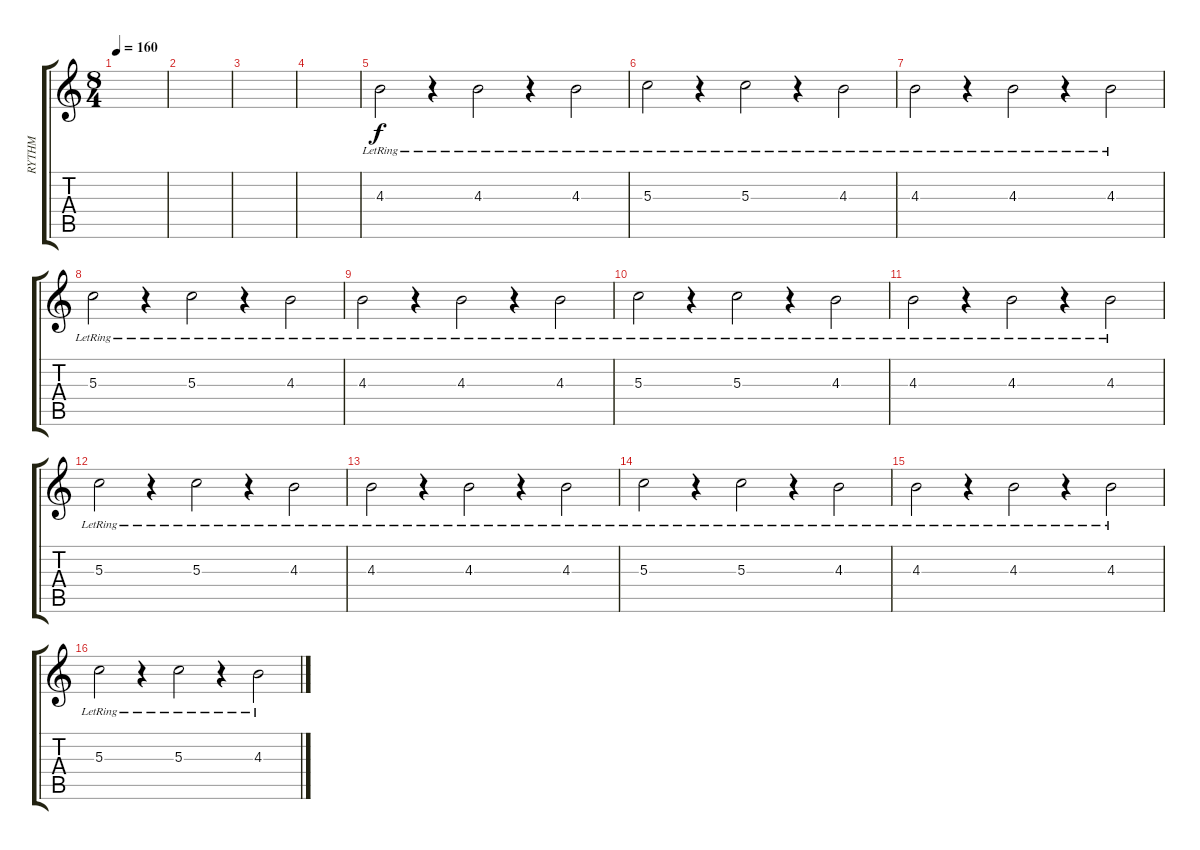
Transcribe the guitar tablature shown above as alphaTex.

\track ("RYTHM" "RYTHM") {instrument acousticguitarsteel}
\staff {score tabs}
\tuning (E4 B3 G3 D3 A2 E2) {hide}
\ts (8 4)
\tempo 160
\clef g2
\ks c
|
|
|
|
4.3{lr}.2 r.4 4.3{lr}.2 r.4 4.3{lr}.2 |
5.3{lr}.2 r.4 5.3{lr}.2 r.4 4.3{lr}.2 |
4.3{lr}.2 r.4 4.3{lr}.2 r.4 4.3{lr}.2 |
5.3{lr}.2 r.4 5.3{lr}.2 r.4 4.3{lr}.2 |
4.3{lr}.2 r.4 4.3{lr}.2 r.4 4.3{lr}.2 |
5.3{lr}.2 r.4 5.3{lr}.2 r.4 4.3{lr}.2 |
4.3{lr}.2 r.4 4.3{lr}.2 r.4 4.3{lr}.2 |
5.3{lr}.2 r.4 5.3{lr}.2 r.4 4.3{lr}.2 |
4.3{lr}.2 r.4 4.3{lr}.2 r.4 4.3{lr}.2 |
5.3{lr}.2 r.4 5.3{lr}.2 r.4 4.3{lr}.2 |
4.3{lr}.2 r.4 4.3{lr}.2 r.4 4.3{lr}.2 |
5.3{lr}.2 r.4 5.3{lr}.2 r.4 4.3{lr}.2
